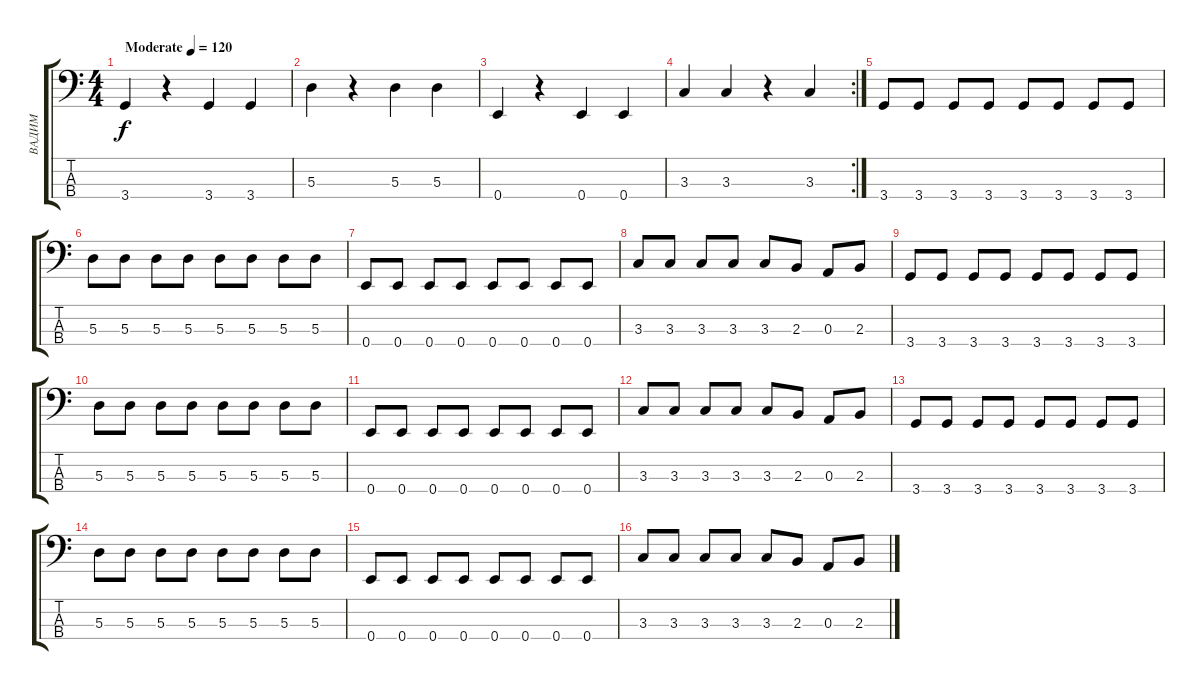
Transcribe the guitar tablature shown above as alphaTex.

\track ("ВАДИМ" "ВАДИМ") {instrument electricbasspick}
\staff {score tabs}
\tuning (G2 D2 A1 E1) {hide}
\ts (4 4)
\tempo (120 "Moderate")
\clef f4
\ks c
3.4.4{dy f instrument electricbasspick} r.4 3.4.4 3.4.4 |
5.3.4 r.4 5.3.4 5.3.4 |
0.4.4 r.4 0.4.4 0.4.4 |
\rc 2
3.3.4 3.3.4 r.4 3.3.4 |
3.4.8 3.4.8 3.4.8 3.4.8 3.4.8 3.4.8 3.4.8 3.4.8 |
5.3.8 5.3.8 5.3.8 5.3.8 5.3.8 5.3.8 5.3.8 5.3.8 |
0.4.8 0.4.8 0.4.8 0.4.8 0.4.8 0.4.8 0.4.8 0.4.8 |
3.3.8 3.3.8 3.3.8 3.3.8 3.3.8 2.3.8 0.3.8 2.3.8 |
3.4.8 3.4.8 3.4.8 3.4.8 3.4.8 3.4.8 3.4.8 3.4.8 |
5.3.8 5.3.8 5.3.8 5.3.8 5.3.8 5.3.8 5.3.8 5.3.8 |
0.4.8 0.4.8 0.4.8 0.4.8 0.4.8 0.4.8 0.4.8 0.4.8 |
3.3.8 3.3.8 3.3.8 3.3.8 3.3.8 2.3.8 0.3.8 2.3.8 |
3.4.8 3.4.8 3.4.8 3.4.8 3.4.8 3.4.8 3.4.8 3.4.8 |
5.3.8 5.3.8 5.3.8 5.3.8 5.3.8 5.3.8 5.3.8 5.3.8 |
0.4.8 0.4.8 0.4.8 0.4.8 0.4.8 0.4.8 0.4.8 0.4.8 |
3.3.8 3.3.8 3.3.8 3.3.8 3.3.8 2.3.8 0.3.8 2.3.8
